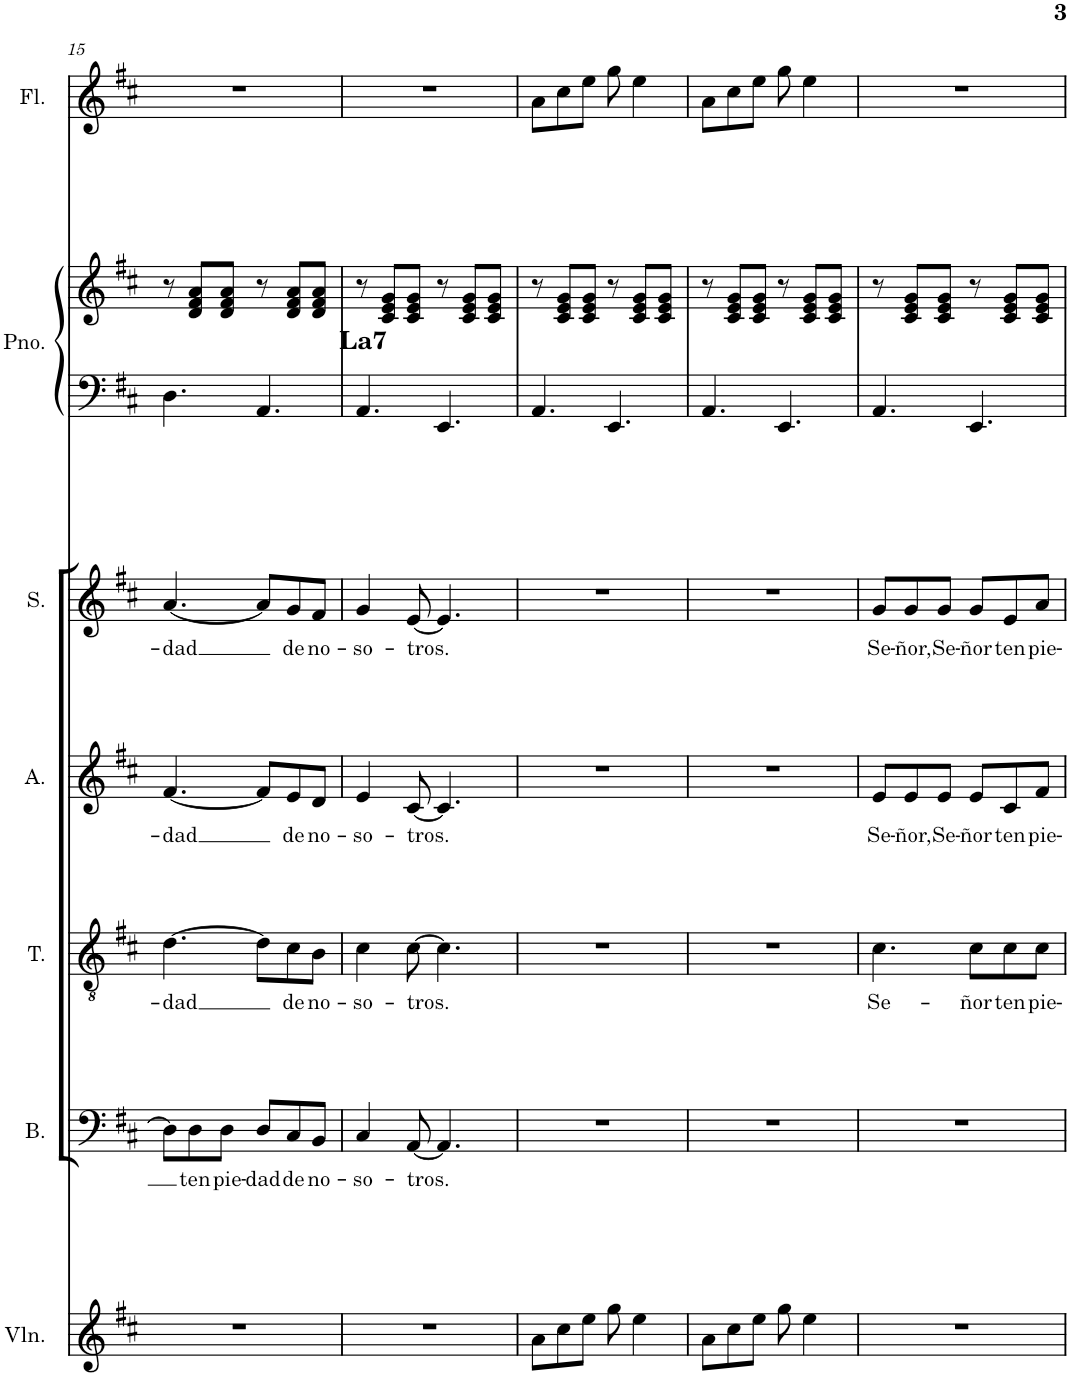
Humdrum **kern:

**kern	**kern	**text	**kern	**text	**kern	**text	**kern	**text	**kern	**kern	**harte	**kern
*part7	*part6	*part6	*part5	*part5	*part4	*part4	*part3	*part3	*part2	*part2	*part2	*part1
*staff8	*staff7	*staff7	*staff6	*staff6	*staff5	*staff5	*staff4	*staff4	*staff3	*staff2	*	*staff1
*I"Violín	*I"Bajo	*	*I"Tenor	*	*I"Alto	*	*I"Soprano	*	*I"Piano	*	*	*I"Flauta
*I'Vln.	*I'B.	*	*I'T.	*	*I'A.	*	*I'S.	*	*I'Pno.	*	*	*I'Fl.
!!LO:PB:g=z
*clefG2	*clefF4	*	*clefGv2	*	*clefG2	*	*clefG2	*	*clefF4	*clefG2	*	*clefG2
*k[f#c#]	*k[f#c#]	*	*k[f#c#]	*	*k[f#c#]	*	*k[f#c#]	*	*k[f#c#]	*k[f#c#]	*	*k[f#c#]
*M6/8	*M6/8	*	*M6/8	*	*M6/8	*	*M6/8	*	*M6/8	*M6/8	*	*M6/8
=15	=15	=15	=15	=15	=15	=15	=15	=15	=15	=15	=15	=15
!	!	!	!	!LO:LY:b	!	!LO:LY:b	!	!LO:LY:b	!	!	!	!
2.r	8D\L]	.	[4.d\	-dad	[4.f#/	-dad	[4.a/	-dad	4.D\	8r	.	2.r
!	!	!LO:LY:b	!	!	!	!	!	!	!	!	!	!
.	8D\	ten	.	.	.	.	.	.	.	8d/ 8f#/ 8a/L	.	.
!	!	!LO:LY:b	!	!	!	!	!	!	!	!	!	!
.	8D\J	pie-	.	.	.	.	.	.	.	8d/ 8f#/ 8a/J	.	.
!	!	!LO:LY:b	!	!	!	!	!	!	!	!	!	!
.	8D/L	-dad	8d\L]	.	8f#/L]	.	8a/L]	.	4.AA/	8r	.	.
!	!	!LO:LY:b	!	!LO:LY:b	!	!LO:LY:b	!	!LO:LY:b	!	!	!	!
.	8C#/	de	8c#\	de	8e/	de	8g/	de	.	8d/ 8f#/ 8a/L	.	.
!	!	!LO:LY:b	!	!LO:LY:b	!	!LO:LY:b	!	!LO:LY:b	!	!	!	!
.	8BB/J	no-	8B\J	no-	8d/J	no-	8f#/J	no-	.	8d/ 8f#/ 8a/J	.	.
=16	=16	=16	=16	=16	=16	=16	=16	=16	=16	=16	=16	=16
!	!	!LO:LY:b	!	!LO:LY:b	!	!LO:LY:b	!	!LO:LY:b	!	!	!LO:H:kt=La7	!
2.r	4C#/	-so-	4c#\	-so-	4e/	-so-	4g/	-so-	4.AA/	8r	N	2.r
.	.	.	.	.	.	.	.	.	.	8c#/ 8e/ 8g/L	.	.
!	!	!LO:LY:b	!	!LO:LY:b	!	!LO:LY:b	!	!LO:LY:b	!	!	!	!
.	[8AA/	-tros.	[8c#\	-tros.	[8c#/	-tros.	[8e/	-tros.	.	8c#/ 8e/ 8g/J	.	.
.	4.AA/]	.	4.c#\]	.	4.c#/]	.	4.e/]	.	4.EE/	8r	.	.
.	.	.	.	.	.	.	.	.	.	8c#/ 8e/ 8g/L	.	.
.	.	.	.	.	.	.	.	.	.	8c#/ 8e/ 8g/J	.	.
=17	=17	=17	=17	=17	=17	=17	=17	=17	=17	=17	=17	=17
8a\L	2.r	.	2.r	.	2.r	.	2.r	.	4.AA/	8r	.	8a\L
8cc#\	.	.	.	.	.	.	.	.	.	8c#/ 8e/ 8g/L	.	8cc#\
8ee\J	.	.	.	.	.	.	.	.	.	8c#/ 8e/ 8g/J	.	8ee\J
8gg\	.	.	.	.	.	.	.	.	4.EE/	8r	.	8gg\
4ee\	.	.	.	.	.	.	.	.	.	8c#/ 8e/ 8g/L	.	4ee\
.	.	.	.	.	.	.	.	.	.	8c#/ 8e/ 8g/J	.	.
=18	=18	=18	=18	=18	=18	=18	=18	=18	=18	=18	=18	=18
8a\L	2.r	.	2.r	.	2.r	.	2.r	.	4.AA/	8r	.	8a\L
8cc#\	.	.	.	.	.	.	.	.	.	8c#/ 8e/ 8g/L	.	8cc#\
8ee\J	.	.	.	.	.	.	.	.	.	8c#/ 8e/ 8g/J	.	8ee\J
8gg\	.	.	.	.	.	.	.	.	4.EE/	8r	.	8gg\
4ee\	.	.	.	.	.	.	.	.	.	8c#/ 8e/ 8g/L	.	4ee\
.	.	.	.	.	.	.	.	.	.	8c#/ 8e/ 8g/J	.	.
=19	=19	=19	=19	=19	=19	=19	=19	=19	=19	=19	=19	=19
!	!	!	!	!LO:LY:b	!	!LO:LY:b	!	!LO:LY:b	!	!	!	!
2.r	2.r	.	4.c#\	Se-	8e/L	Se-	8g/L	Se-	4.AA/	8r	.	2.r
!	!	!	!	!	!	!LO:LY:b	!	!LO:LY:b	!	!	!	!
.	.	.	.	.	8e/	-ñor,	8g/	-ñor,	.	8c#/ 8e/ 8g/L	.	.
!	!	!	!	!	!	!LO:LY:b	!	!LO:LY:b	!	!	!	!
.	.	.	.	.	8e/J	Se-	8g/J	Se-	.	8c#/ 8e/ 8g/J	.	.
!	!	!	!	!LO:LY:b	!	!LO:LY:b	!	!LO:LY:b	!	!	!	!
.	.	.	8c#\L	-ñor	8e/L	-ñor	8g/L	-ñor	4.EE/	8r	.	.
!	!	!	!	!LO:LY:b	!	!LO:LY:b	!	!LO:LY:b	!	!	!	!
.	.	.	8c#\	ten	8c#/	ten	8e/	ten	.	8c#/ 8e/ 8g/L	.	.
!	!	!	!	!LO:LY:b	!	!LO:LY:b	!	!LO:LY:b	!	!	!	!
.	.	.	8c#\J	pie-	8f#/J	pie-	8a/J	pie-	.	8c#/ 8e/ 8g/J	.	.
=	=	=	=	=	=	=	=	=	=	=	=	=
*-	*-	*-	*-	*-	*-	*-	*-	*-	*-	*-	*-	*-
